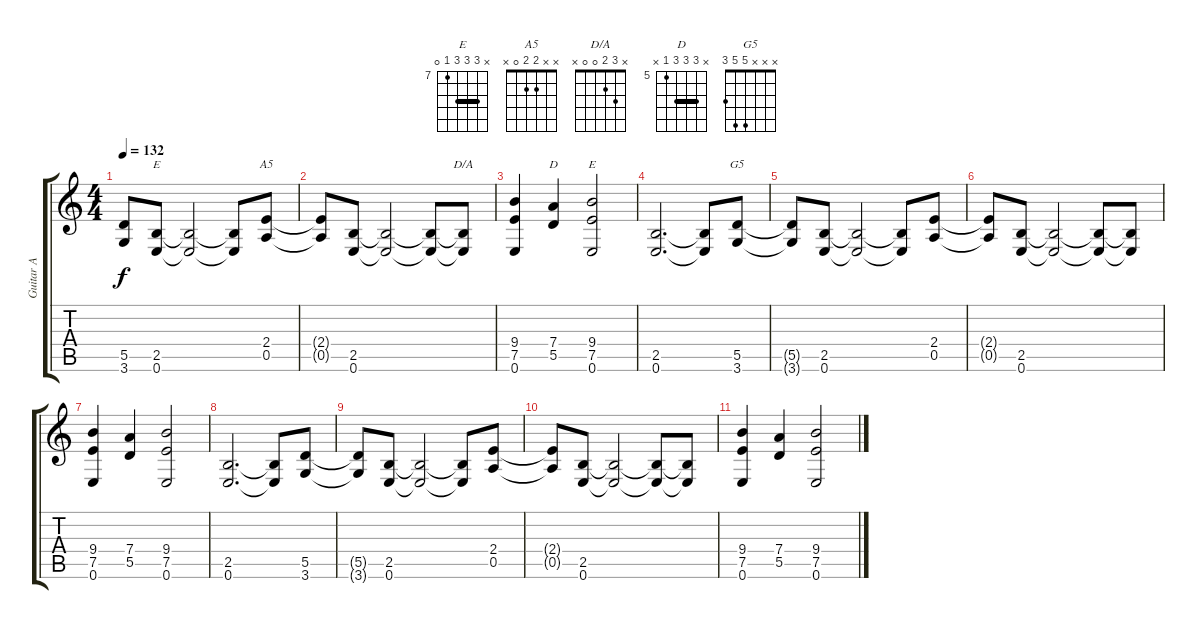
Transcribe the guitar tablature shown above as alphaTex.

\track ("Guitar A" "Guitar A") {instrument overdrivenguitar}
\staff {score tabs}
\tuning (E4 B3 G3 D3 A2 E2) {hide}
\chord ("E" x x 1 2 2 0)
\chord ("A5" x x 2 2 0 x)
\chord ("D/A" x 3 2 0 0 x)
\chord ("D" x 7 7 7 5 x) {firstfret 5 barre 7}
\chord ("E" x 9 9 9 7 0) {firstfret 7 barre 9}
\chord ("G5" x x x 5 5 3)
\ts (4 4)
\tempo 132
\clef g2
\ks c
(5.5{t} 3.6{t}).8{dy f} (2.5 0.6).8{ch "E"} (2.5{t} 0.6{t}).2 (2.5{t} 0.6{t}).8 (2.4 0.5).8{ch "A5"} |
(2.4{t} 0.5{t}).8 (2.5 0.6).8 (2.5{t} 0.6{t}).2 (2.5{t} 0.6{t}).8 (2.5{t} 0.6{t}).8{ch "D/A"} |
(9.4 7.5 0.6).4 (7.4 5.5).4{ch "D"} (9.4 7.5 0.6).2{ch "E"} |
(2.5 0.6).2{d} (2.5{t} 0.6{t}).8 (5.5 3.6).8{ch "G5"} |
(5.5{t} 3.6{t}).8 (2.5 0.6).8 (2.5{t} 0.6{t}).2 (2.5{t} 0.6{t}).8 (2.4 0.5).8 |
(2.4{t} 0.5{t}).8 (2.5 0.6).8 (2.5{t} 0.6{t}).2 (2.5{t} 0.6{t}).8 (2.5{t} 0.6{t}).8 |
(9.4 7.5 0.6).4 (7.4 5.5).4 (9.4 7.5 0.6).2 |
(2.5 0.6).2{d} (2.5{t} 0.6{t}).8 (5.5 3.6).8 |
(5.5{t} 3.6{t}).8 (2.5 0.6).8 (2.5{t} 0.6{t}).2 (2.5{t} 0.6{t}).8 (2.4 0.5).8 |
(2.4{t} 0.5{t}).8 (2.5 0.6).8 (2.5{t} 0.6{t}).2 (2.5{t} 0.6{t}).8 (2.5{t} 0.6{t}).8 |
(9.4 7.5 0.6).4 (7.4 5.5).4 (9.4 7.5 0.6).2
